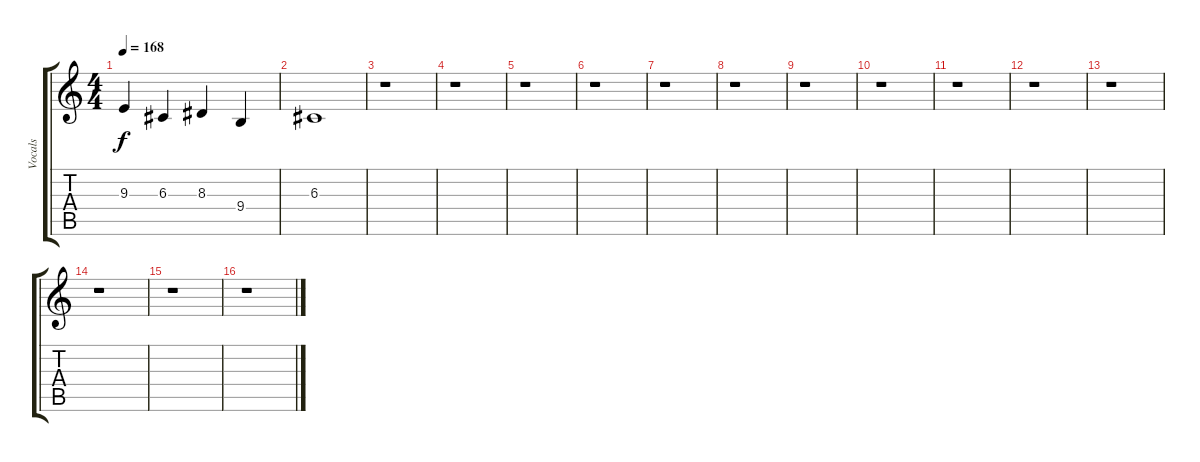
\track ("Vocals" "Vocals") {instrument lead2sawtooth}
\staff {score tabs}
\tuning (E4 B3 G3 D3 A2 E2) {hide}
\ts (4 4)
\tempo 168
\clef g2
\ks c
9.3.4{dy f} 6.3.4 8.3.4 9.4.4 |
6.3.1 |
r.1 |
r.1 |
\section ("" "")
r.1 |
r.1 |
r.1 |
r.1 |
\section ("" "")
r.1 |
r.1 |
r.1 |
r.1 |
\section ("" "")
r.1 |
r.1 |
r.1 |
r.1
